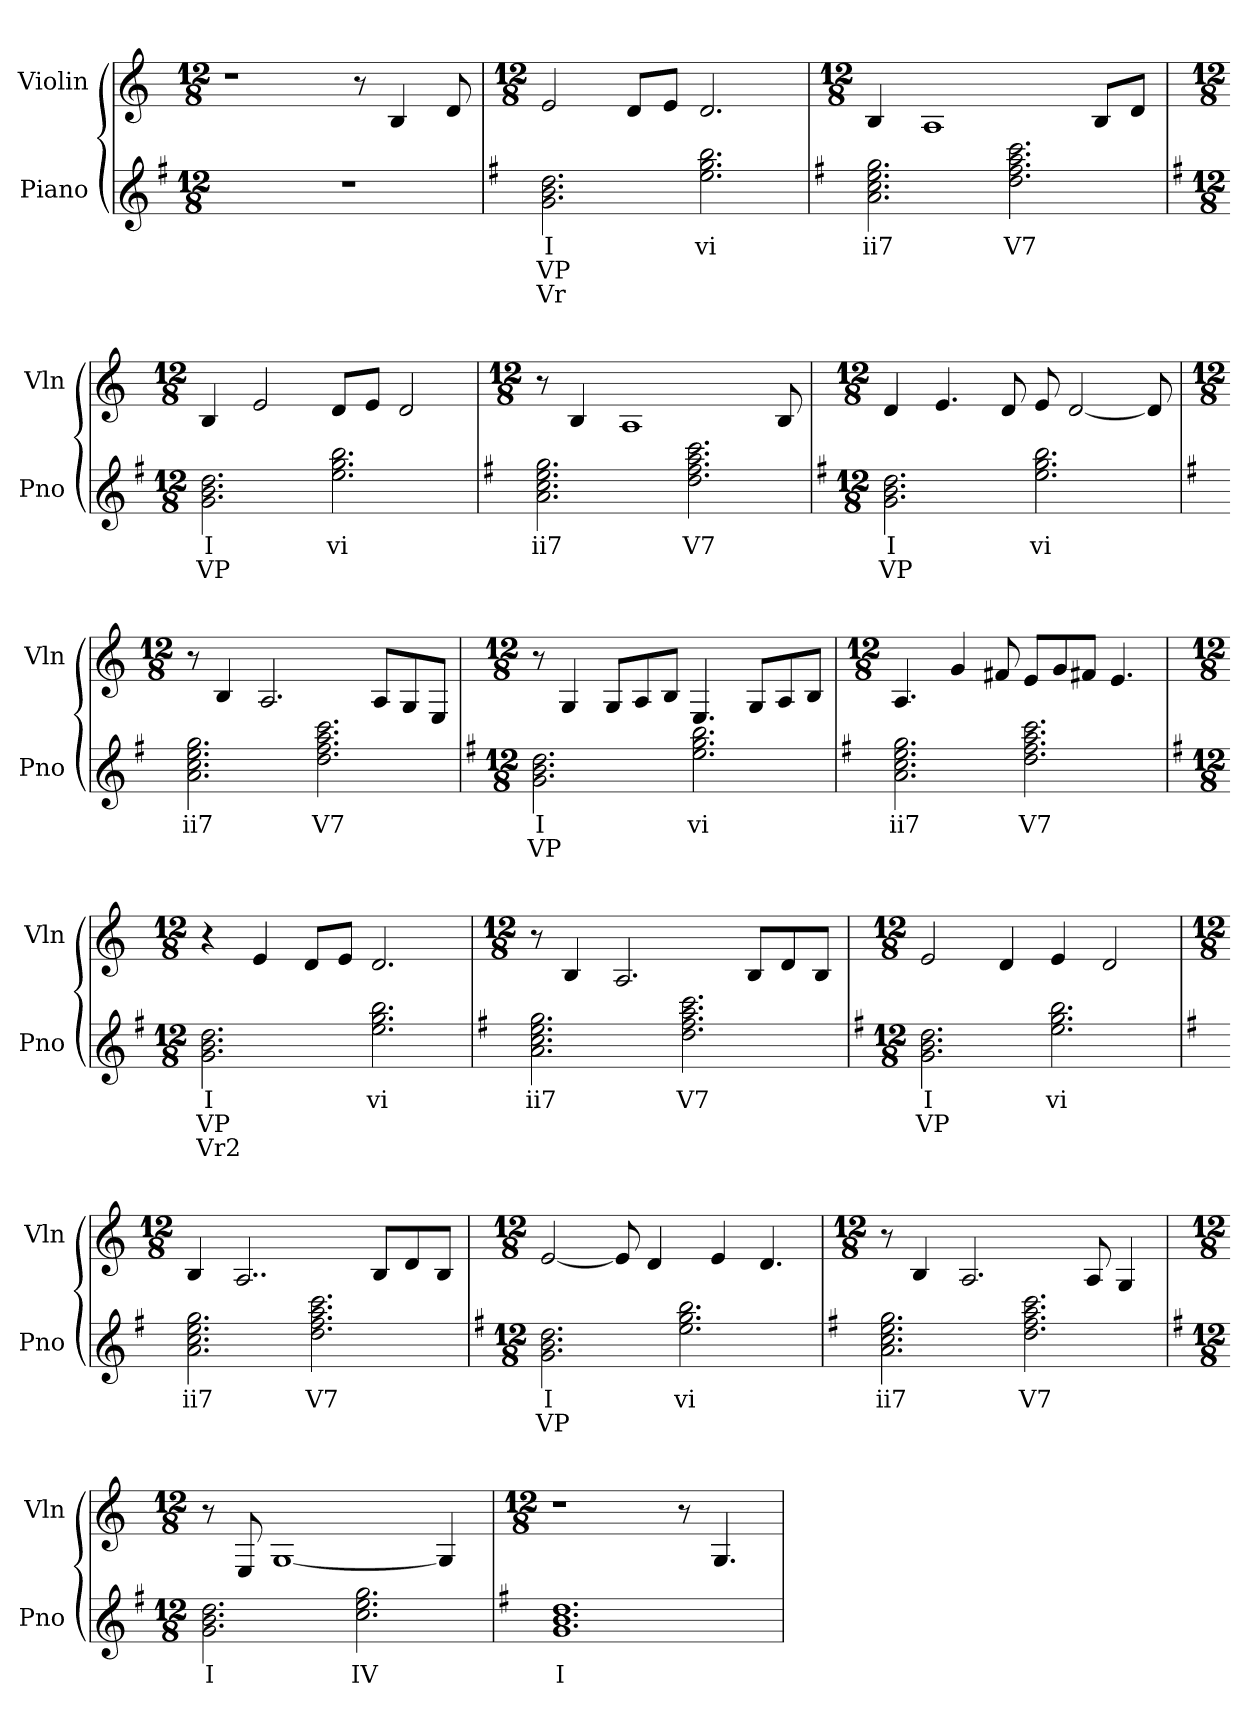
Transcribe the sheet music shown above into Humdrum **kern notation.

**kern	**text	**text	**text	**kern
*part2	*part2	*part2	*part2	*part1
*staff2	*staff2	*staff2	*staff2	*staff1
*I"Piano	*	*	*	*I"Violin
*I'Pno	*	*	*	*I'Vln
*k[f#]	*	*	*	*
*G:	*	*	*	*
*M12/8	*	*	*	*M12/8
=	=	=	=	=
1.r	.	.	.	1r
.	.	.	.	8r
.	.	.	.	4B
.	.	.	.	8d
=	=	=	=	=
*k[f#]	*	*	*	*
*G:	*	*	*	*
*	*	*	*	*M12/8
2.g 2.b 2.dd	I	VP	Vr	2e
.	.	.	.	8dL
.	.	.	.	8eJ
2.ee 2.gg 2.bb	vi	.	.	2.d
=	=	=	=	=
*k[f#]	*	*	*	*
*G:	*	*	*	*
*	*	*	*	*M12/8
2.a 2.cc 2.ee 2.gg	ii7	.	.	4B
.	.	.	.	1A
2.dd 2.ff# 2.aa 2.ccc	V7	.	.	.
.	.	.	.	8BL
.	.	.	.	8dJ
=	=	=	=	=
*k[f#]	*	*	*	*
*G:	*	*	*	*
*M12/8	*	*	*	*M12/8
2.g 2.b 2.dd	I	VP	.	4B
.	.	.	.	2e
2.ee 2.gg 2.bb	vi	.	.	8dL
.	.	.	.	8eJ
.	.	.	.	2d
=	=	=	=	=
*k[f#]	*	*	*	*
*G:	*	*	*	*
*	*	*	*	*M12/8
2.a 2.cc 2.ee 2.gg	ii7	.	.	8r
.	.	.	.	4B
.	.	.	.	1A
2.dd 2.ff# 2.aa 2.ccc	V7	.	.	.
.	.	.	.	8B
=	=	=	=	=
*k[f#]	*	*	*	*
*G:	*	*	*	*
*M12/8	*	*	*	*M12/8
2.g 2.b 2.dd	I	VP	.	4d
.	.	.	.	4.e
.	.	.	.	8d
2.ee 2.gg 2.bb	vi	.	.	8e
.	.	.	.	[2d
.	.	.	.	8d]
=	=	=	=	=
*k[f#]	*	*	*	*
*G:	*	*	*	*
*	*	*	*	*M12/8
2.a 2.cc 2.ee 2.gg	ii7	.	.	8r
.	.	.	.	4B
.	.	.	.	2.A
2.dd 2.ff# 2.aa 2.ccc	V7	.	.	.
.	.	.	.	8AL
.	.	.	.	8G
.	.	.	.	8EJ
=	=	=	=	=
*k[f#]	*	*	*	*
*G:	*	*	*	*
*M12/8	*	*	*	*M12/8
2.g 2.b 2.dd	I	VP	.	8r
.	.	.	.	4G
.	.	.	.	8GL
.	.	.	.	8A
.	.	.	.	8BJ
2.ee 2.gg 2.bb	vi	.	.	4.E
.	.	.	.	8GL
.	.	.	.	8A
.	.	.	.	8BJ
=	=	=	=	=
*k[f#]	*	*	*	*
*G:	*	*	*	*
*	*	*	*	*M12/8
2.a 2.cc 2.ee 2.gg	ii7	.	.	4.A
.	.	.	.	4g
.	.	.	.	8f#X
2.dd 2.ff# 2.aa 2.ccc	V7	.	.	8eL
.	.	.	.	8g
.	.	.	.	8f#XJ
.	.	.	.	4.e
=	=	=	=	=
*k[f#]	*	*	*	*
*G:	*	*	*	*
*M12/8	*	*	*	*M12/8
2.g 2.b 2.dd	I	VP	Vr2	4r
.	.	.	.	4e
.	.	.	.	8dL
.	.	.	.	8eJ
2.ee 2.gg 2.bb	vi	.	.	2.d
=	=	=	=	=
*k[f#]	*	*	*	*
*G:	*	*	*	*
*	*	*	*	*M12/8
2.a 2.cc 2.ee 2.gg	ii7	.	.	8r
.	.	.	.	4B
.	.	.	.	2.A
2.dd 2.ff# 2.aa 2.ccc	V7	.	.	.
.	.	.	.	8BL
.	.	.	.	8d
.	.	.	.	8BJ
=	=	=	=	=
*k[f#]	*	*	*	*
*G:	*	*	*	*
*M12/8	*	*	*	*M12/8
2.g 2.b 2.dd	I	VP	.	2e
.	.	.	.	4d
2.ee 2.gg 2.bb	vi	.	.	4e
.	.	.	.	2d
=	=	=	=	=
*k[f#]	*	*	*	*
*G:	*	*	*	*
*	*	*	*	*M12/8
2.a 2.cc 2.ee 2.gg	ii7	.	.	4B
.	.	.	.	2..A
2.dd 2.ff# 2.aa 2.ccc	V7	.	.	.
.	.	.	.	8BL
.	.	.	.	8d
.	.	.	.	8BJ
=	=	=	=	=
*k[f#]	*	*	*	*
*G:	*	*	*	*
*M12/8	*	*	*	*M12/8
2.g 2.b 2.dd	I	VP	.	[2e
.	.	.	.	8e]
.	.	.	.	4d
2.ee 2.gg 2.bb	vi	.	.	.
.	.	.	.	4e
.	.	.	.	4.d
=	=	=	=	=
*k[f#]	*	*	*	*
*G:	*	*	*	*
*	*	*	*	*M12/8
2.a 2.cc 2.ee 2.gg	ii7	.	.	8r
.	.	.	.	4B
.	.	.	.	2.A
2.dd 2.ff# 2.aa 2.ccc	V7	.	.	.
.	.	.	.	8A
.	.	.	.	4G
=	=	=	=	=
*k[f#]	*	*	*	*
*G:	*	*	*	*
*M12/8	*	*	*	*M12/8
2.g 2.b 2.dd	I	.	.	8r
.	.	.	.	8E
.	.	.	.	[1G
2.cc 2.ee 2.gg	IV	.	.	.
.	.	.	.	4G]
=	=	=	=	=
*k[f#]	*	*	*	*
*G:	*	*	*	*
*	*	*	*	*M12/8
1.g 1.b 1.dd	I	.	.	1r
.	.	.	.	8r
.	.	.	.	4.G
=	=	=	=	=
*-	*-	*-	*-	*-
